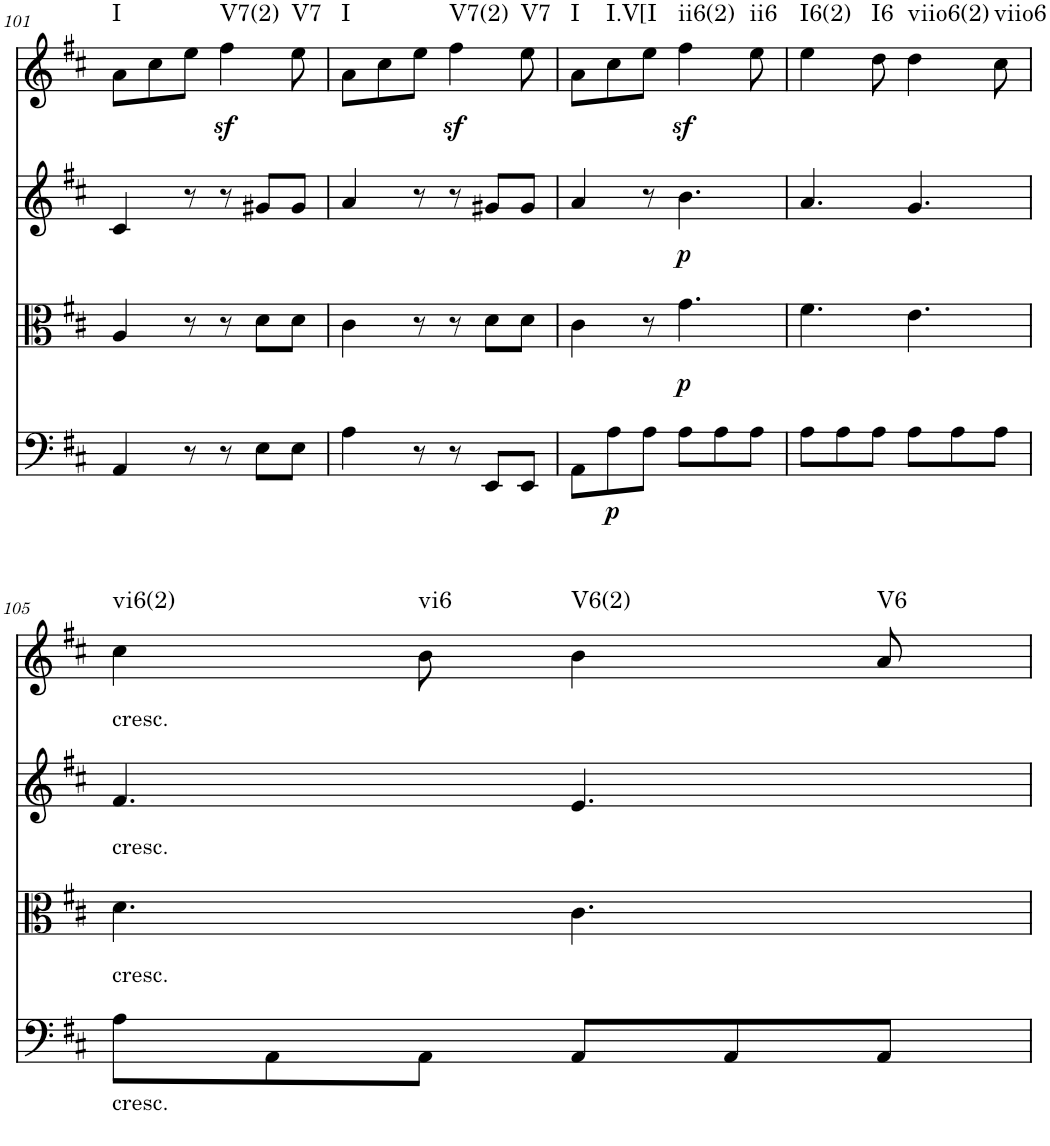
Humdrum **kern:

**kern	**dynam	**kern	**dynam	**kern	**dynam	**kern	**dynam	**harte
*part4	*part4	*part3	*part3	*part2	*part2	*part1	*part1	*part1
*staff4	*staff4	*staff3	*staff3	*staff2	*staff2	*staff1	*staff1	*
*I"Violoncello	*	*I"Viola	*	*I"Violin II	*	*I"Violin I	*	*
*I'Vc	*	*I'Vla	*	*I'Vln	*	*I'Vln	*	*
!!LO:PB:g=z
*clefF4	*	*clefC3	*	*clefG2	*	*clefG2	*	*
*k[f#c#]	*	*k[f#c#]	*	*k[f#c#]	*	*k[f#c#]	*	*
*M6/8	*	*M6/8	*	*M6/8	*	*M6/8	*	*
=101	=101	=101	=101	=101	=101	=101	=101	=101
!	!	!	!	!	!	!	!	!LO:H:kt=I
4AA/	.	4A/	.	4c#/	.	8a\L	.	N
.	.	.	.	.	.	8cc#\	.	.
8r	.	8r	.	8r	.	8ee\J	.	.
!	!	!	!	!	!	!	!LO:DY:b	!LO:H:kt=V7(2)
8r	.	8r	.	8r	.	4ff#\	sf	N
8E\L	.	8d\L	.	8g#X/L	.	.	.	.
!	!	!	!	!	!	!	!	!LO:H:kt=V7
8E\J	.	8d\J	.	8g#/J	.	8ee\	.	N
=102	=102	=102	=102	=102	=102	=102	=102	=102
!	!	!	!	!	!	!	!	!LO:H:kt=I
4A\	.	4c#\	.	4a/	.	8a\L	.	N
.	.	.	.	.	.	8cc#\	.	.
8r	.	8r	.	8r	.	8ee\J	.	.
!	!	!	!	!	!	!	!LO:DY:b	!LO:H:kt=V7(2)
8r	.	8r	.	8r	.	4ff#\	sf	N
8EE/L	.	8d\L	.	8g#X/L	.	.	.	.
!	!	!	!	!	!	!	!	!LO:H:kt=V7
8EE/J	.	8d\J	.	8g#/J	.	8ee\	.	N
=103	=103	=103	=103	=103	=103	=103	=103	=103
!	!	!	!	!	!	!	!	!LO:H:kt=I
8AA\L	.	4c#\	.	4a/	.	8a\L	.	N
!	!LO:DY:b	!	!	!	!	!	!	!LO:H:kt=I.V[I
8A\	p	.	.	.	.	8cc#\	.	N
8A\J	.	8r	.	8r	.	8ee\J	.	.
!	!	!	!LO:DY:b	!	!LO:DY:b	!	!LO:DY:b	!LO:H:kt=ii6(2)
8A\L	.	4.g\	p	4.b\	p	4ff#\	sf	N
8A\	.	.	.	.	.	.	.	.
!	!	!	!	!	!	!	!	!LO:H:kt=ii6
8A\J	.	.	.	.	.	8ee\	.	N
=104	=104	=104	=104	=104	=104	=104	=104	=104
!	!	!	!	!	!	!	!	!LO:H:kt=I6(2)
8A\L	.	4.f#\	.	4.a/	.	4ee\	.	N
8A\	.	.	.	.	.	.	.	.
!	!	!	!	!	!	!	!	!LO:H:kt=I6
8A\J	.	.	.	.	.	8dd\	.	N
!	!	!	!	!	!	!	!	!LO:H:kt=viio6(2)
8A\L	.	4.e\	.	4.g/	.	4dd\	.	N
8A\	.	.	.	.	.	.	.	.
!	!	!	!	!	!	!	!	!LO:H:kt=viio6
8A\J	.	.	.	.	.	8cc#\	.	N
!!LO:LB:g=z
=105	=105	=105	=105	=105	=105	=105	=105	=105
!	!	!	!	!	!	!LO:TX:b:t=cresc.	!	!
!	!	!	!	!LO:TX:b:t=cresc.	!	!	!	!
!	!	!LO:TX:b:t=cresc.	!	!	!	!	!	!
!LO:TX:b:t=cresc.	!	!	!	!	!	!	!	!LO:H:kt=vi6(2)
8A\L	.	4.d\	.	4.f#/	.	4cc#\	.	N
8AA\	.	.	.	.	.	.	.	.
!	!	!	!	!	!	!	!	!LO:H:kt=vi6
8AA\J	.	.	.	.	.	8b\	.	N
!	!	!	!	!	!	!	!	!LO:H:kt=V6(2)
8AA/L	.	4.c#\	.	4.e/	.	4b\	.	N
8AA/	.	.	.	.	.	.	.	.
!	!	!	!	!	!	!	!	!LO:H:kt=V6
8AA/J	.	.	.	.	.	8a/	.	N
=	=	=	=	=	=	=	=	=
*-	*-	*-	*-	*-	*-	*-	*-	*-
